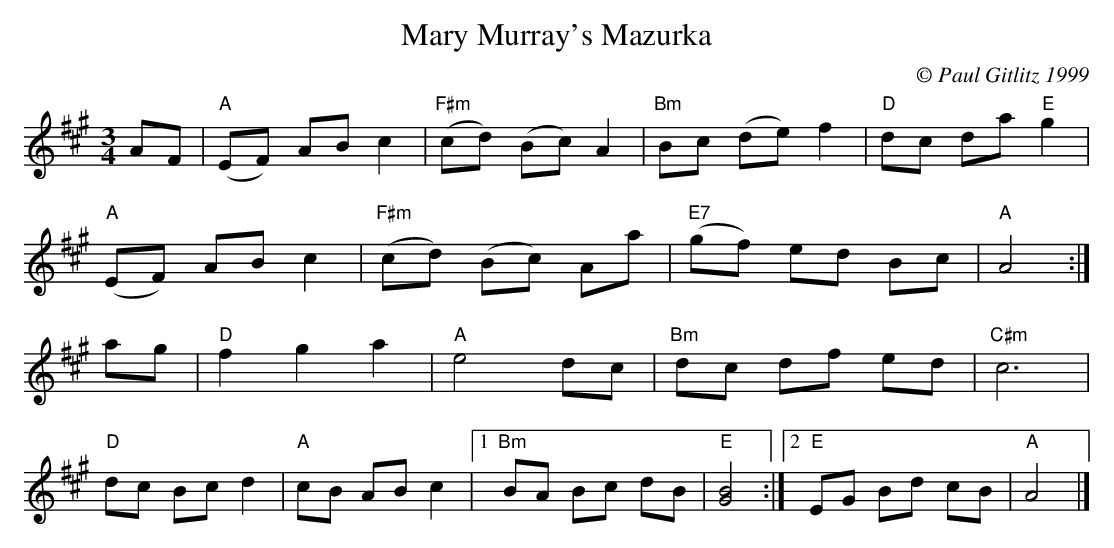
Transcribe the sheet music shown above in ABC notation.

X:1
T:Mary Murray's Mazurka
M:3/4
L:1/8
C:© Paul Gitlitz 1999
K:A
AF|"A"(EF) ABc2|"F#m"(cd) (Bc)A2|"Bm"Bc (de)f2|"D"dc da"E"g2|!
"A"(EF) ABc2|"F#m"(cd) (Bc) Aa|"E7"(gf) ed Bc|"A"A4:|!
ag|"D"f2g2a2|"A"e4dc|"Bm"dc df ed|"C#m"c6|!
"D"dc Bcd2|"A"cB ABc2|1"Bm"BA Bc dB|"E"[G4B4]:|2"E"EG Bd cB|"A"A4|]
